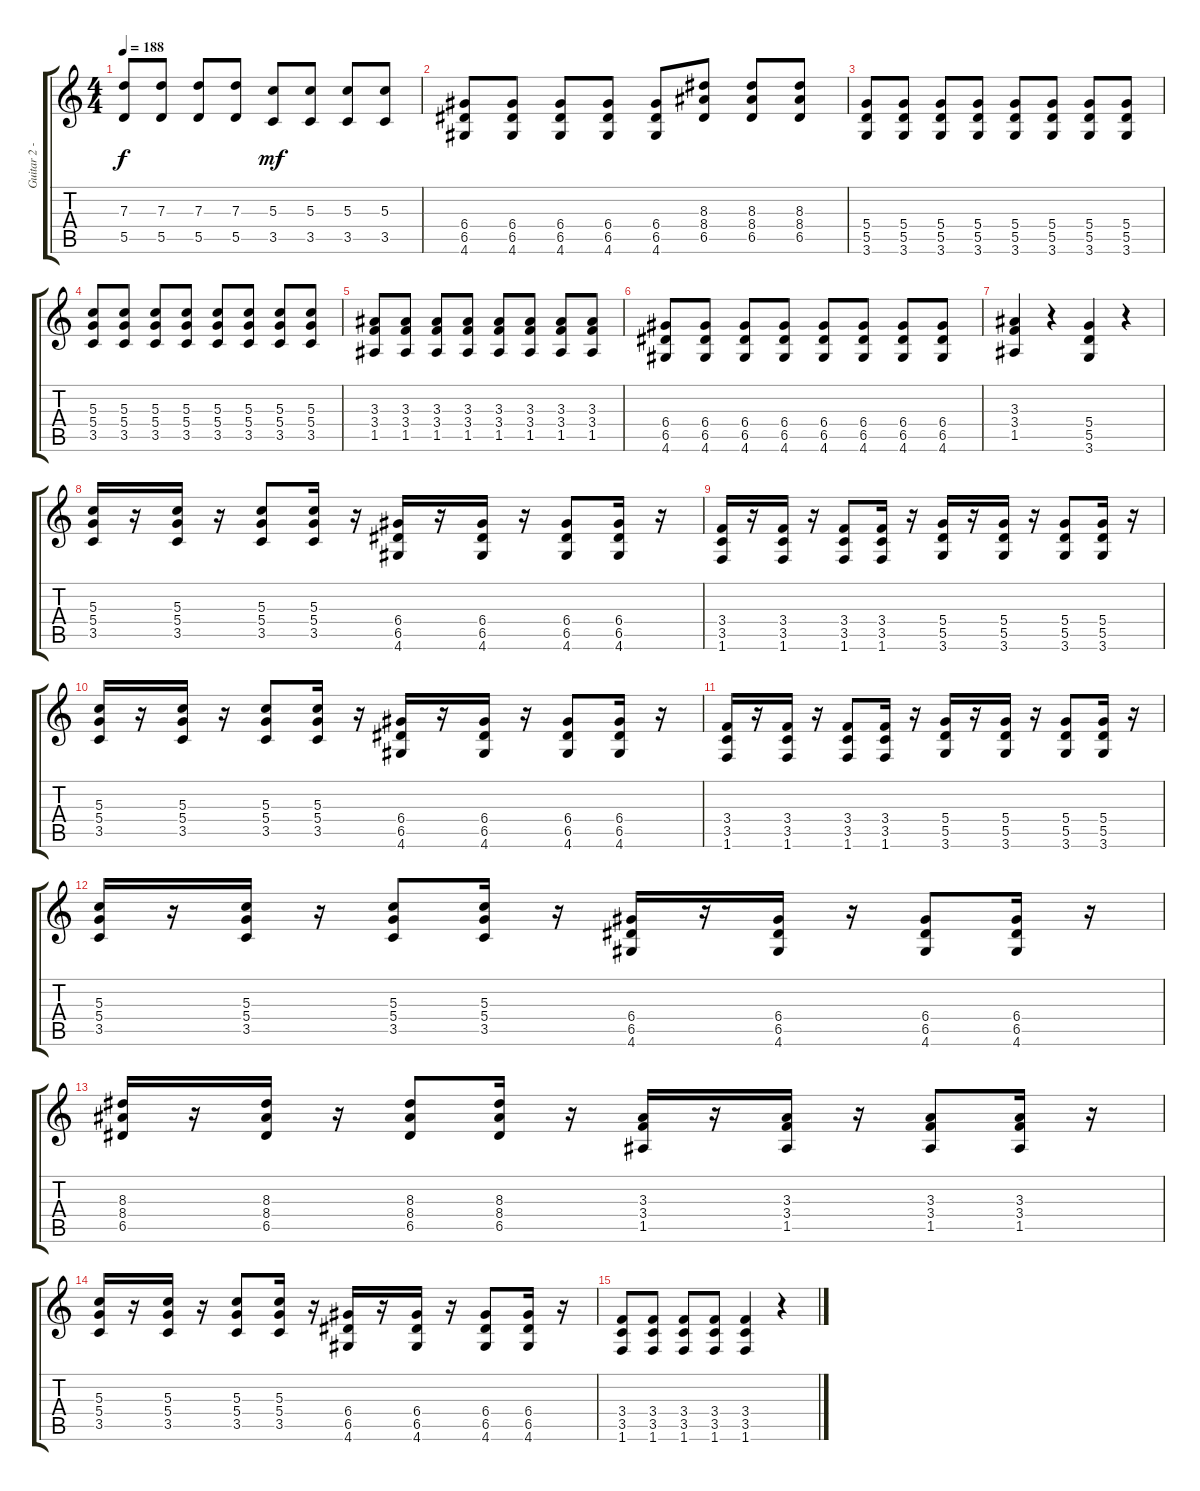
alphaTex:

\track ("Guitar 2 - Jim" "Guitar 2 -") {instrument distortionguitar}
\staff {score tabs}
\tuning (E4 B3 G3 D3 A2 E2) {hide}
\ts (4 4)
\tempo 188
\clef g2
\ks c
(7.3 5.5).8{dy f} (7.3 5.5).8 (7.3 5.5).8 (7.3 5.5).8 (5.3 3.5).8{dy mf} (5.3 3.5).8 (5.3 3.5).8 (5.3 3.5).8 |
(6.4 6.5 4.6).8 (6.4 6.5 4.6).8 (6.4 6.5 4.6).8 (6.4 6.5 4.6).8 (6.4 6.5 4.6).8 (8.3 8.4 6.5).8 (8.3 8.4 6.5).8 (8.3 8.4 6.5).8 |
(5.4 5.5 3.6).8 (5.4 5.5 3.6).8 (5.4 5.5 3.6).8 (5.4 5.5 3.6).8 (5.4 5.5 3.6).8 (5.4 5.5 3.6).8 (5.4 5.5 3.6).8 (5.4 5.5 3.6).8 |
(5.3 5.4 3.5).8 (5.3 5.4 3.5).8 (5.3 5.4 3.5).8 (5.3 5.4 3.5).8 (5.3 5.4 3.5).8 (5.3 5.4 3.5).8 (5.3 5.4 3.5).8 (5.3 5.4 3.5).8 |
(3.3 3.4 1.5).8 (3.3 3.4 1.5).8 (3.3 3.4 1.5).8 (3.3 3.4 1.5).8 (3.3 3.4 1.5).8 (3.3 3.4 1.5).8 (3.3 3.4 1.5).8 (3.3 3.4 1.5).8 |
(6.4 6.5 4.6).8 (6.4 6.5 4.6).8 (6.4 6.5 4.6).8 (6.4 6.5 4.6).8 (6.4 6.5 4.6).8 (6.4 6.5 4.6).8 (6.4 6.5 4.6).8 (6.4 6.5 4.6).8 |
(3.3 3.4 1.5).4 r.4 (5.4 5.5 3.6).4 r.4 |
(5.3 5.4 3.5).16 r.16 (5.3 5.4 3.5).16 r.16 (5.3 5.4 3.5).8 (5.3 5.4 3.5).16 r.16 (6.4 6.5 4.6).16 r.16 (6.4 6.5 4.6).16 r.16 (6.4 6.5 4.6).8 (6.4 6.5 4.6).16 r.16 |
(3.4 3.5 1.6).16 r.16 (3.4 3.5 1.6).16 r.16 (3.4 3.5 1.6).8 (3.4 3.5 1.6).16 r.16 (5.4 5.5 3.6).16 r.16 (5.4 5.5 3.6).16 r.16 (5.4 5.5 3.6).8 (5.4 5.5 3.6).16 r.16 |
(5.3 5.4 3.5).16 r.16 (5.3 5.4 3.5).16 r.16 (5.3 5.4 3.5).8 (5.3 5.4 3.5).16 r.16 (6.4 6.5 4.6).16 r.16 (6.4 6.5 4.6).16 r.16 (6.4 6.5 4.6).8 (6.4 6.5 4.6).16 r.16 |
(3.4 3.5 1.6).16 r.16 (3.4 3.5 1.6).16 r.16 (3.4 3.5 1.6).8 (3.4 3.5 1.6).16 r.16 (5.4 5.5 3.6).16 r.16 (5.4 5.5 3.6).16 r.16 (5.4 5.5 3.6).8 (5.4 5.5 3.6).16 r.16 |
(5.3 5.4 3.5).16 r.16 (5.3 5.4 3.5).16 r.16 (5.3 5.4 3.5).8 (5.3 5.4 3.5).16 r.16 (6.4 6.5 4.6).16 r.16 (6.4 6.5 4.6).16 r.16 (6.4 6.5 4.6).8 (6.4 6.5 4.6).16 r.16 |
(8.3 8.4 6.5).16 r.16 (8.3 8.4 6.5).16 r.16 (8.3 8.4 6.5).8 (8.3 8.4 6.5).16 r.16 (3.3 3.4 1.5).16 r.16 (3.3 3.4 1.5).16 r.16 (3.3 3.4 1.5).8 (3.3 3.4 1.5).16 r.16 |
(5.3 5.4 3.5).16 r.16 (5.3 5.4 3.5).16 r.16 (5.3 5.4 3.5).8 (5.3 5.4 3.5).16 r.16 (6.4 6.5 4.6).16 r.16 (6.4 6.5 4.6).16 r.16 (6.4 6.5 4.6).8 (6.4 6.5 4.6).16 r.16 |
(3.4 3.5 1.6).8 (3.4 3.5 1.6).8 (3.4 3.5 1.6).8 (3.4 3.5 1.6).8 (3.4 3.5 1.6).4 r.4
